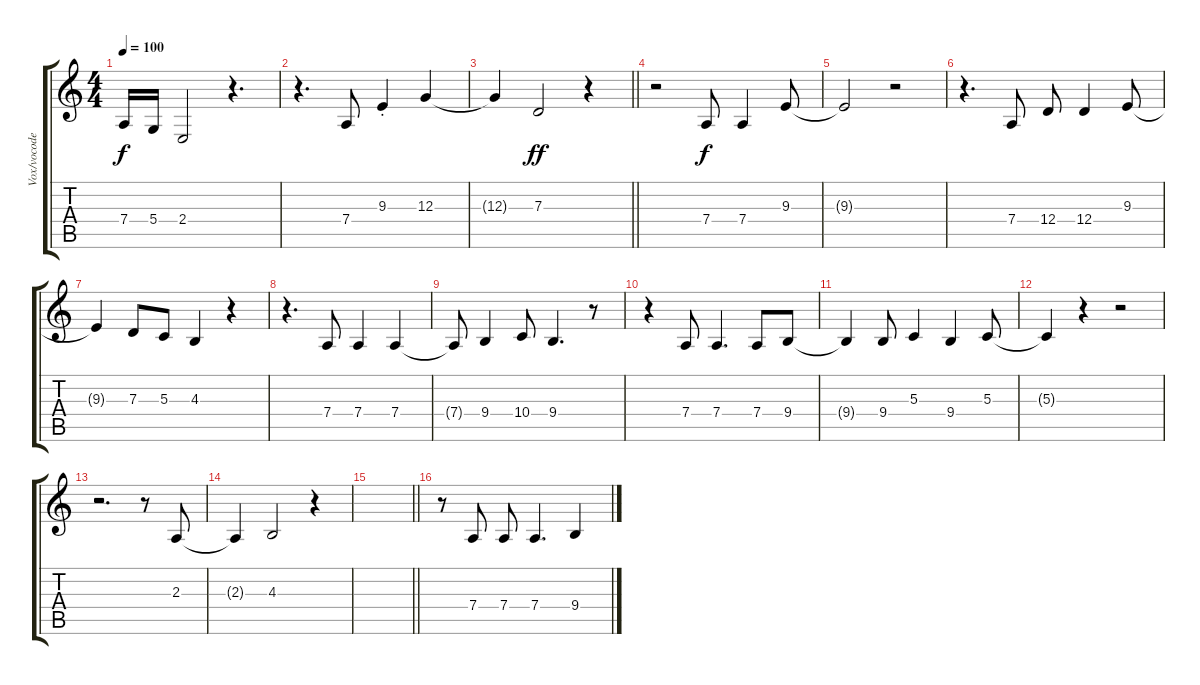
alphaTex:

\track ("Vox/vocoder" "Vox/vocode") {instrument lead2sawtooth}
\staff {score tabs}
\tuning (E4 B3 G3 D3 A2 E2) {hide}
\ts (4 4)
\tempo 100
\clef g2
\ks c
7.4.16{dy f} 5.4.16 2.4.2 r.4{d} |
r.4{d} 7.4.8 9.3{st}.4 12.3.4 |
\barLineRight lightlight
12.3{t}.4 7.3.2{dy ff} r.4 |
r.2 7.4.8{dy f} 7.4.4 9.3.8 |
9.3{t}.2 r.2 |
r.4{d} 7.4.8 12.4.8 12.4.4 9.3.8 |
9.3{t}.4 7.3.8 5.3.8 4.3.4 r.4 |
r.4{d} 7.4.8 7.4.4 7.4.4 |
7.4{t}.8 9.4.4 10.4.8 9.4.4{d} r.8 |
r.4 7.4.8 7.4.4{d} 7.4.8 9.4.8 |
9.4{t}.4 9.4.8 5.3.4 9.4.4 5.3.8 |
5.3{t}.4 r.4 r.2 |
r.2{d} r.8 2.3.8 |
2.3{t}.4 4.3.2 r.4 |
\barLineRight lightlight
|
r.8 7.4.8 7.4.8 7.4.4{d} 9.4.4
